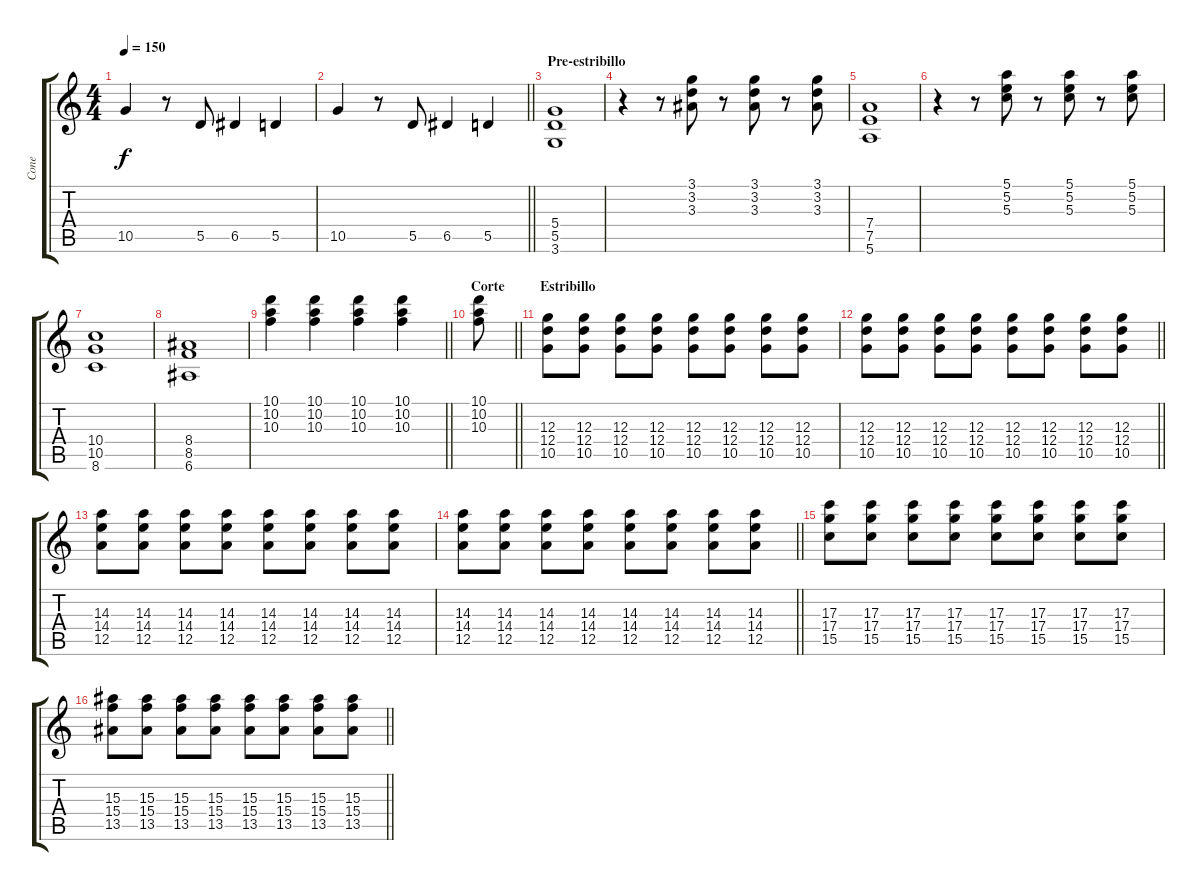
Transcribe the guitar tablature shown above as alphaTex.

\track ("Cone" "Cone") {instrument overdrivenguitar}
\staff {score tabs}
\tuning (E4 B3 G3 D3 A2 E2) {hide}
\ts (4 4)
\tempo 150
\clef g2
\ks c
10.5.4{dy f} r.8 5.5.8 6.5.4 5.5.4 |
\barLineRight lightlight
10.5.4 r.8 5.5.8 6.5.4 5.5.4 |
\section ("" "Pre-estribillo")
(5.4 5.5 3.6).1 |
r.4 r.8 (3.1 3.2 3.3).8 r.8 (3.1 3.2 3.3).8 r.8 (3.1 3.2 3.3).8 |
(7.4 7.5 5.6).1 |
r.4 r.8 (5.1 5.2 5.3).8 r.8 (5.1 5.2 5.3).8 r.8 (5.1 5.2 5.3).8 |
(10.4 10.5 8.6).1 |
(8.4 8.5 6.6).1 |
\barLineRight lightlight
(10.1 10.2 10.3).4 (10.1 10.2 10.3).4 (10.1 10.2 10.3).4 (10.1 10.2 10.3).4 |
\section ("" "Corte")
\barLineRight lightlight
(10.1 10.2 10.3).8 |
\section ("" "Estribillo ")
(12.3 12.4 10.5).8 (12.3 12.4 10.5).8 (12.3 12.4 10.5).8 (12.3 12.4 10.5).8 (12.3 12.4 10.5).8 (12.3 12.4 10.5).8 (12.3 12.4 10.5).8 (12.3 12.4 10.5).8 |
\barLineRight lightlight
(12.3 12.4 10.5).8 (12.3 12.4 10.5).8 (12.3 12.4 10.5).8 (12.3 12.4 10.5).8 (12.3 12.4 10.5).8 (12.3 12.4 10.5).8 (12.3 12.4 10.5).8 (12.3 12.4 10.5).8 |
(14.3 14.4 12.5).8 (14.3 14.4 12.5).8 (14.3 14.4 12.5).8 (14.3 14.4 12.5).8 (14.3 14.4 12.5).8 (14.3 14.4 12.5).8 (14.3 14.4 12.5).8 (14.3 14.4 12.5).8 |
\barLineRight lightlight
(14.3 14.4 12.5).8 (14.3 14.4 12.5).8 (14.3 14.4 12.5).8 (14.3 14.4 12.5).8 (14.3 14.4 12.5).8 (14.3 14.4 12.5).8 (14.3 14.4 12.5).8 (14.3 14.4 12.5).8 |
(17.3 17.4 15.5).8 (17.3 17.4 15.5).8 (17.3 17.4 15.5).8 (17.3 17.4 15.5).8 (17.3 17.4 15.5).8 (17.3 17.4 15.5).8 (17.3 17.4 15.5).8 (17.3 17.4 15.5).8 |
\barLineRight lightlight
(15.3 15.4 13.5).8 (15.3 15.4 13.5).8 (15.3 15.4 13.5).8 (15.3 15.4 13.5).8 (15.3 15.4 13.5).8 (15.3 15.4 13.5).8 (15.3 15.4 13.5).8 (15.3 15.4 13.5).8
